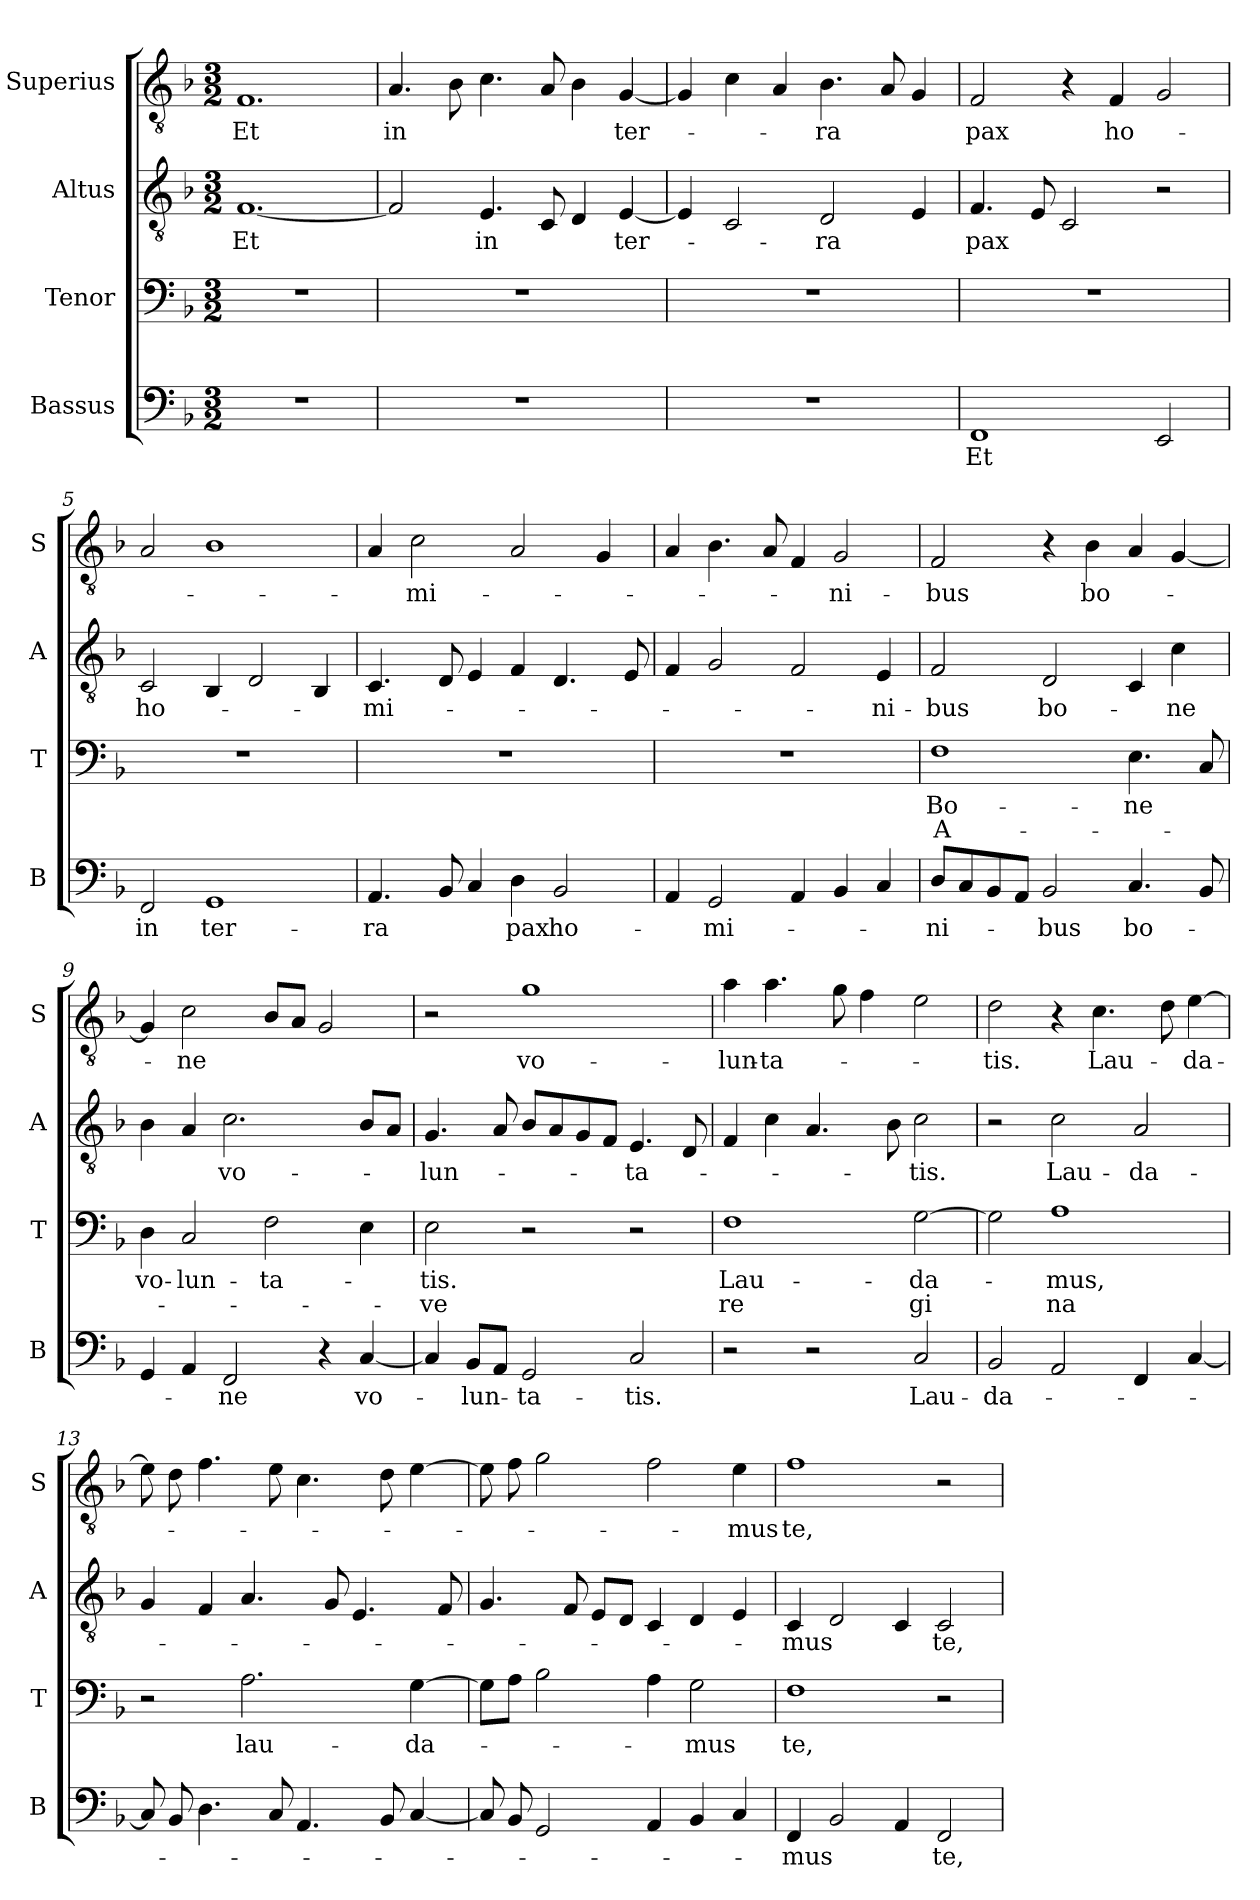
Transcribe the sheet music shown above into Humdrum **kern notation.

**kern	**text	**kern	**text	**text	**kern	**text	**kern	**text
*part4	*part4	*part3	*part3	*part3	*part2	*part2	*part1	*part1
*staff4	*staff4	*staff3	*staff3	*staff3	*staff2	*staff2	*staff1	*staff1
*I"Bassus	*	*I"Tenor	*	*	*I"Altus	*	*I"Superius	*
*I'B	*	*I'T	*	*	*I'A	*	*I'S	*
*clefF4	*	*clefF4	*	*	*clefGv2	*	*clefGv2	*
*k[b-]	*	*k[b-]	*	*	*k[b-]	*	*k[b-]	*
*d:	*	*d:	*	*	*d:	*	*d:	*
*M3/2	*	*M3/2	*	*	*M3/2	*	*M3/2	*
=1	=1	=1	=1	=1	=1	=1	=1	=1
1.r	.	1.r	.	.	[1.F	Et	1.F	Et
=2	=2	=2	=2	=2	=2	=2	=2	=2
1.r	.	1.r	.	.	2F]	.	4.A	in
.	.	.	.	.	.	.	8B-	.
.	.	.	.	.	4.E	in	4.c	.
.	.	.	.	.	8C	.	8A	.
.	.	.	.	.	4D	.	4B-	.
.	.	.	.	.	[4E	ter-	[4G	ter-
=3	=3	=3	=3	=3	=3	=3	=3	=3
1.r	.	1.r	.	.	4E]	.	4G]	.
.	.	.	.	.	2C	.	4c	.
.	.	.	.	.	.	.	4A	.
.	.	.	.	.	2D	-ra	4.B-	-ra
.	.	.	.	.	.	.	8A	.
.	.	.	.	.	4E	.	4G	.
=4	=4	=4	=4	=4	=4	=4	=4	=4
!	!LO:LY:i	!	!	!	!	!	!	!
1FF	Et	1.r	.	.	4.F	pax	2F	pax
.	.	.	.	.	8E	.	.	.
.	.	.	.	.	2C	.	4r	.
.	.	.	.	.	.	.	4F	ho-
2EE	.	.	.	.	2r	.	2G	.
=5	=5	=5	=5	=5	=5	=5	=5	=5
!	!LO:LY:i	!	!	!	!	!	!	!
2FF	in	1.r	.	.	2C	ho-	2A	.
!	!LO:LY:i	!	!	!	!	!	!	!
1GG	ter-	.	.	.	4BB-	.	1B-	.
.	.	.	.	.	2D	.	.	.
.	.	.	.	.	4BB-	.	.	.
=6	=6	=6	=6	=6	=6	=6	=6	=6
!	!LO:LY:i	!	!	!	!	!	!	!
4.AA	-ra	1.r	.	.	4.C	-mi-	4A	.
.	.	.	.	.	.	.	2c	-mi-
8BB-	.	.	.	.	8D	.	.	.
4C	.	.	.	.	4E	.	.	.
!	!LO:LY:i	!	!	!	!	!	!	!
4D	pax	.	.	.	4F	.	2A	.
2BB-	ho-	.	.	.	4.D	.	.	.
.	.	.	.	.	.	.	4G	.
.	.	.	.	.	8E	.	.	.
=7	=7	=7	=7	=7	=7	=7	=7	=7
4AA	.	1.r	.	.	4F	.	4A	.
2GG	-mi-	.	.	.	2G	.	4.B-	.
.	.	.	.	.	.	.	8A	.
4AA	.	.	.	.	2F	.	4F	.
4BB-	.	.	.	.	.	.	2G	-ni-
4C	.	.	.	.	4E	-ni-	.	.
=8	=8	=8	=8	=8	=8	=8	=8	=8
8DL	-ni-	1F	Bo-	A-	2F	-bus	2F	-bus
8C	.	.	.	.	.	.	.	.
8BB-	.	.	.	.	.	.	.	.
8AAJ	.	.	.	.	.	.	.	.
2BB-	-bus	.	.	.	2D	bo-	4r	.
.	.	.	.	.	.	.	4B-	bo-
4.C	bo-	4.E	-ne	.	4C	.	4A	.
.	.	.	.	.	4c	-ne	[4G	.
8BB-	.	8C	.	.	.	.	.	.
=9	=9	=9	=9	=9	=9	=9	=9	=9
4GG	.	4D	vo-	.	4B-	.	4G]	.
4AA	.	2C	-lun-	.	4A	.	2c	-ne
2FF	-ne	.	.	.	2.c	vo-	.	.
.	.	2F	-ta-	.	.	.	8B-L	.
.	.	.	.	.	.	.	8AJ	.
4r	.	.	.	.	.	.	2G	.
[4C	vo-	4E	.	.	8B-L	.	.	.
.	.	.	.	.	8AJ	.	.	.
=10	=10	=10	=10	=10	=10	=10	=10	=10
4C]	.	2E	-tis.	-ve	4.G	-lun-	2r	.
8BB-L	-lun-	.	.	.	.	.	.	.
8AAJ	.	.	.	.	8A	.	.	.
2GG	-ta-	2r	.	.	8B-L	.	1g	vo-
.	.	.	.	.	8A	.	.	.
.	.	.	.	.	8G	.	.	.
.	.	.	.	.	8FJ	.	.	.
2C	-tis.	2r	.	.	4.E	-ta-	.	.
.	.	.	.	.	8D	.	.	.
=11	=11	=11	=11	=11	=11	=11	=11	=11
!	!	!	!LO:LY:i	!	!	!	!	!
2r	.	1F	Lau-	re	4F	.	4a	-lun-
.	.	.	.	.	4c	.	4.a	-ta-
2r	.	.	.	.	4.A	.	.	.
.	.	.	.	.	.	.	8g	.
.	.	.	.	.	.	.	4f	.
.	.	.	.	.	8B-	.	.	.
!	!	!	!LO:LY:i	!	!	!	!	!
2C	Lau-	[2G	-da-	gi	2c	-tis.	2e	.
=12	=12	=12	=12	=12	=12	=12	=12	=12
2BB-	-da-	2G]	.	.	2r	.	2d	-tis.
!	!	!	!LO:LY:i	!	!	!	!	!
2AA	.	1A	-mus,	na	2c	Lau-	4r	.
.	.	.	.	.	.	.	4.c	Lau-
4FF	.	.	.	.	2A	-da-	.	.
.	.	.	.	.	.	.	8d	.
[4C	.	.	.	.	.	.	[4e	-da-
=13	=13	=13	=13	=13	=13	=13	=13	=13
8C]	.	2r	.	.	4G	.	8e]	.
8BB-	.	.	.	.	.	.	8d	.
4.D	.	.	.	.	4F	.	4.f	.
.	.	2.A	lau-	.	4.A	.	.	.
8C	.	.	.	.	.	.	8e	.
4.AA	.	.	.	.	.	.	4.c	.
.	.	.	.	.	8G	.	.	.
.	.	.	.	.	4.E	.	.	.
8BB-	.	.	.	.	.	.	8d	.
[4C	.	[4G	-da-	.	.	.	[4e	.
.	.	.	.	.	8F	.	.	.
=14	=14	=14	=14	=14	=14	=14	=14	=14
8C]	.	8G\L]	.	.	4.G	.	8e]	.
8BB-	.	8A\J	.	.	.	.	8f	.
2GG	.	2B-	.	.	.	.	2g	.
.	.	.	.	.	8F	.	.	.
.	.	.	.	.	8EL	.	.	.
.	.	.	.	.	8DJ	.	.	.
4AA	.	4A	.	.	4C	.	2f	.
4BB-	.	2G	-mus	.	4D	.	.	.
4C	.	.	.	.	4E	.	4e	-mus
=15	=15	=15	=15	=15	=15	=15	=15	=15
4FF	-mus	1F	te,	.	4C	-mus	1f	te,
2BB-	.	.	.	.	2D	.	.	.
4AA	.	.	.	.	4C	.	.	.
2FF	te,	2r	.	.	2C	te,	2r	.
=	=	=	=	=	=	=	=	=
*-	*-	*-	*-	*-	*-	*-	*-	*-
